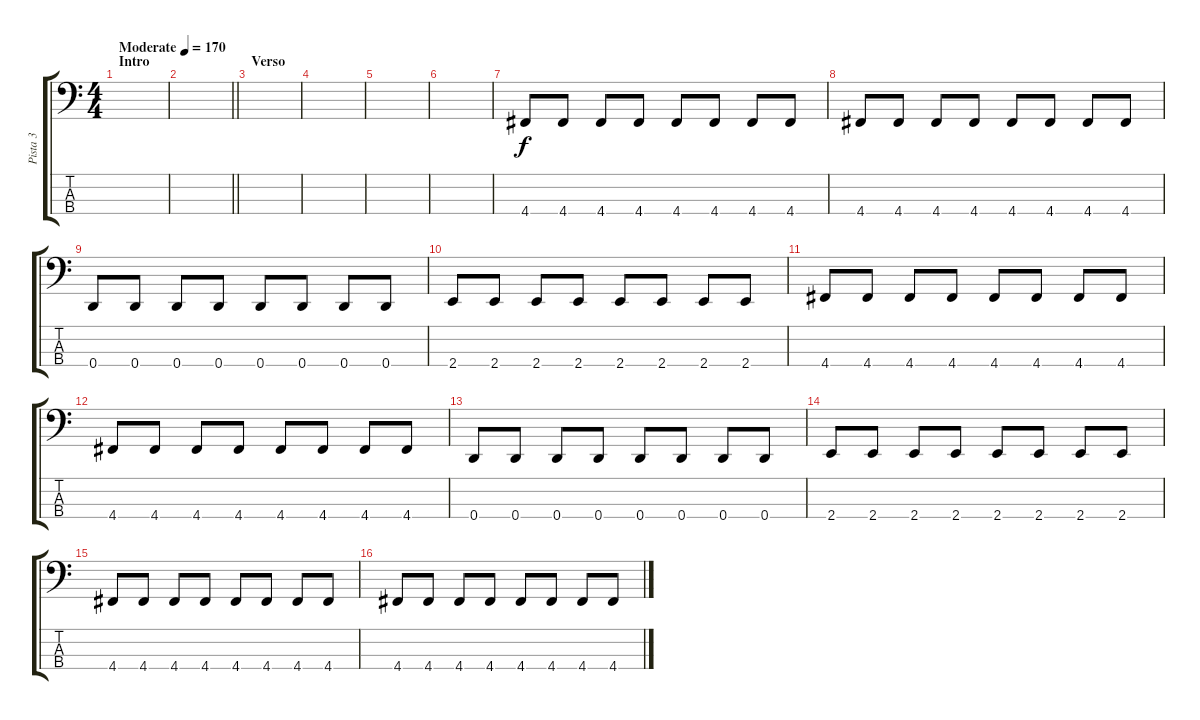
\track ("Pista 3" "Pista 3") {instrument electricbassfinger}
\staff {score tabs}
\tuning (F2 C2 G1 D1) {hide}
\ts (4 4)
\section ("" "Intro")
\tempo (170 "Moderate")
\clef f4
\ks c
|
\barLineRight lightlight
|
\section ("" "Verso")
|
|
|
|
4.4.8 4.4.8 4.4.8 4.4.8 4.4.8 4.4.8 4.4.8 4.4.8 |
4.4.8 4.4.8 4.4.8 4.4.8 4.4.8 4.4.8 4.4.8 4.4.8 |
0.4.8 0.4.8 0.4.8 0.4.8 0.4.8 0.4.8 0.4.8 0.4.8 |
2.4.8 2.4.8 2.4.8 2.4.8 2.4.8 2.4.8 2.4.8 2.4.8 |
4.4.8 4.4.8 4.4.8 4.4.8 4.4.8 4.4.8 4.4.8 4.4.8 |
4.4.8 4.4.8 4.4.8 4.4.8 4.4.8 4.4.8 4.4.8 4.4.8 |
0.4.8 0.4.8 0.4.8 0.4.8 0.4.8 0.4.8 0.4.8 0.4.8 |
2.4.8 2.4.8 2.4.8 2.4.8 2.4.8 2.4.8 2.4.8 2.4.8 |
4.4.8 4.4.8 4.4.8 4.4.8 4.4.8 4.4.8 4.4.8 4.4.8 |
4.4.8 4.4.8 4.4.8 4.4.8 4.4.8 4.4.8 4.4.8 4.4.8
